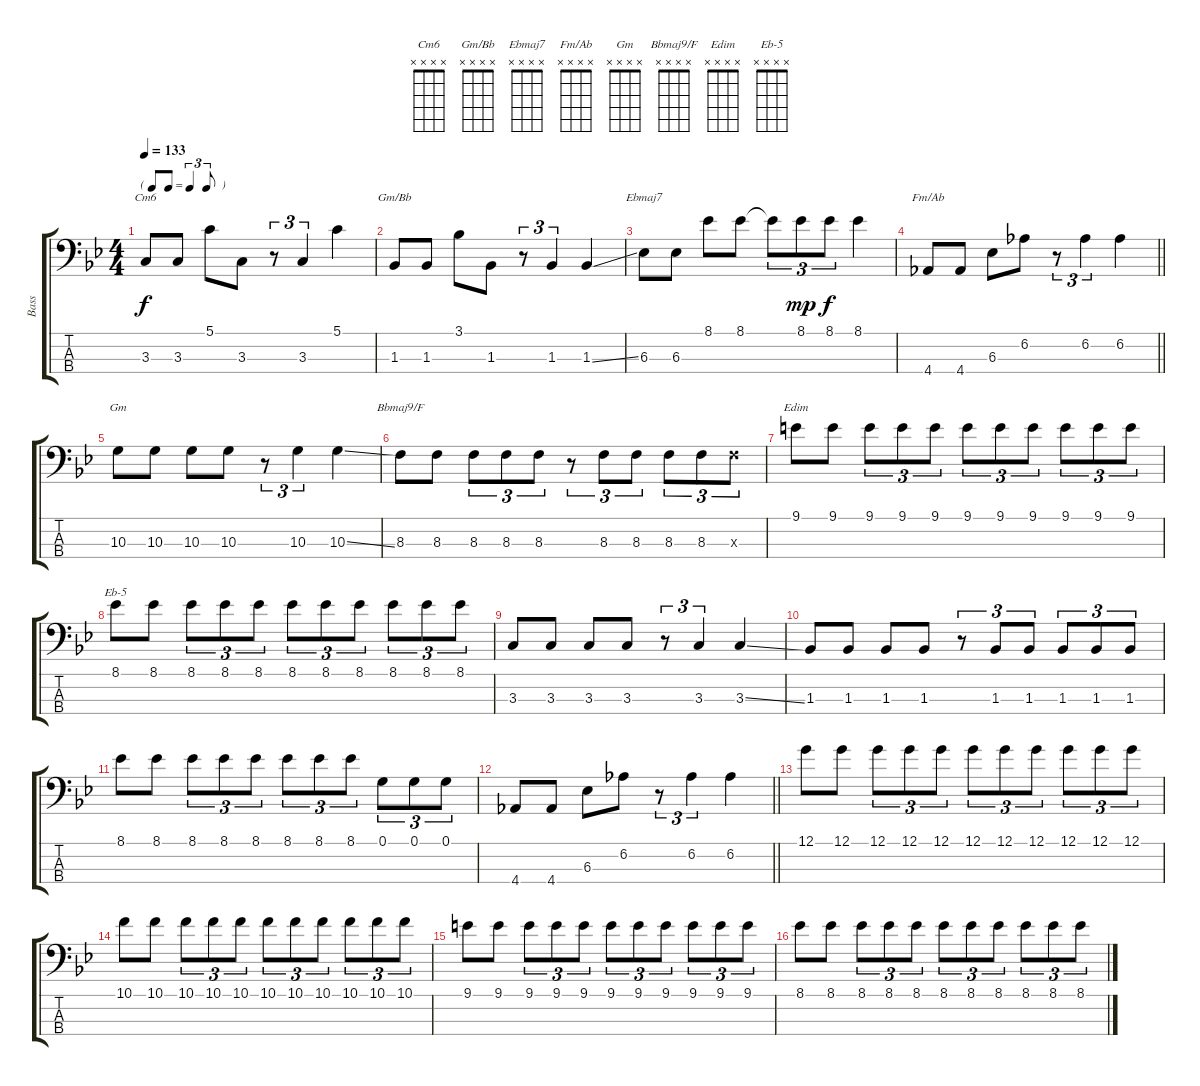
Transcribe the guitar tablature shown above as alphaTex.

\track ("Bass" "Bass") {instrument electricbassfinger}
\staff {score tabs}
\tuning (G2 D2 A1 E1) {hide}
\chord ("Cm6" x x x x)
\chord ("Gm/Bb" x x x x)
\chord ("Ebmaj7" x x x x)
\chord ("Fm/Ab" x x x x)
\chord ("Gm" x x x x)
\chord ("Bbmaj9/F" x x x x)
\chord ("Edim" x x x x)
\chord ("Eb-5" x x x x)
\ts (4 4)
\tf triplet8th
\tempo 133
\clef f4
\ks gminor
3.3.8{ch "Cm6" dy f} 3.3.8 5.1.8 3.3.8 r.8{tu (3 2)} 3.3.4{tu (3 2)} 5.1.4 |
1.3.8{ch "Gm/Bb"} 1.3.8 3.1.8 1.3.8 r.8{tu (3 2)} 1.3.4{tu (3 2)} 1.3{ss}.4 |
6.3.8{ch "Ebmaj7"} 6.3.8 8.1.8 8.1.8 8.1{t}.8{tu (3 2)} 8.1.8{tu (3 2) dy mp} 8.1.8{tu (3 2) dy f} 8.1.4 |
\barLineRight lightlight
4.4.8{ch "Fm/Ab"} 4.4.8 6.3.8 6.2.8 r.8{tu (3 2)} 6.2.4{tu (3 2)} 6.2.4 |
10.3.8{ch "Gm"} 10.3.8 10.3.8 10.3.8 r.8{tu (3 2)} 10.3.4{tu (3 2)} 10.3{ss}.4 |
8.3.8{ch "Bbmaj9/F"} 8.3.8 8.3.8{tu (3 2)} 8.3.8{tu (3 2)} 8.3.8{tu (3 2)} r.8{tu (3 2)} 8.3.8{tu (3 2)} 8.3.8{tu (3 2)} 8.3.8{tu (3 2)} 8.3.8{tu (3 2)} 8.3{x}.8{tu (3 2)} |
9.1.8{ch "Edim"} 9.1.8 9.1.8{tu (3 2)} 9.1.8{tu (3 2)} 9.1.8{tu (3 2)} 9.1.8{tu (3 2)} 9.1.8{tu (3 2)} 9.1.8{tu (3 2)} 9.1.8{tu (3 2)} 9.1.8{tu (3 2)} 9.1.8{tu (3 2)} |
8.1.8{ch "Eb-5"} 8.1.8 8.1.8{tu (3 2)} 8.1.8{tu (3 2)} 8.1.8{tu (3 2)} 8.1.8{tu (3 2)} 8.1.8{tu (3 2)} 8.1.8{tu (3 2)} 8.1.8{tu (3 2)} 8.1.8{tu (3 2)} 8.1.8{tu (3 2)} |
3.3.8 3.3.8 3.3.8 3.3.8 r.8{tu (3 2)} 3.3.4{tu (3 2)} 3.3{ss}.4 |
1.3.8 1.3.8 1.3.8 1.3.8 r.8{tu (3 2)} 1.3.8{tu (3 2)} 1.3.8{tu (3 2)} 1.3.8{tu (3 2)} 1.3.8{tu (3 2)} 1.3.8{tu (3 2)} |
8.1.8 8.1.8 8.1.8{tu (3 2)} 8.1.8{tu (3 2)} 8.1.8{tu (3 2)} 8.1.8{tu (3 2)} 8.1.8{tu (3 2)} 8.1.8{tu (3 2)} 0.1.8{tu (3 2)} 0.1.8{tu (3 2)} 0.1.8{tu (3 2)} |
\barLineRight lightlight
4.4.8 4.4.8 6.3.8 6.2.8 r.8{tu (3 2)} 6.2.4{tu (3 2)} 6.2.4 |
12.1.8 12.1.8 12.1.8{tu (3 2)} 12.1.8{tu (3 2)} 12.1.8{tu (3 2)} 12.1.8{tu (3 2)} 12.1.8{tu (3 2)} 12.1.8{tu (3 2)} 12.1.8{tu (3 2)} 12.1.8{tu (3 2)} 12.1.8{tu (3 2)} |
10.1.8 10.1.8 10.1.8{tu (3 2)} 10.1.8{tu (3 2)} 10.1.8{tu (3 2)} 10.1.8{tu (3 2)} 10.1.8{tu (3 2)} 10.1.8{tu (3 2)} 10.1.8{tu (3 2)} 10.1.8{tu (3 2)} 10.1.8{tu (3 2)} |
9.1.8 9.1.8 9.1.8{tu (3 2)} 9.1.8{tu (3 2)} 9.1.8{tu (3 2)} 9.1.8{tu (3 2)} 9.1.8{tu (3 2)} 9.1.8{tu (3 2)} 9.1.8{tu (3 2)} 9.1.8{tu (3 2)} 9.1.8{tu (3 2)} |
8.1.8 8.1.8 8.1.8{tu (3 2)} 8.1.8{tu (3 2)} 8.1.8{tu (3 2)} 8.1.8{tu (3 2)} 8.1.8{tu (3 2)} 8.1.8{tu (3 2)} 8.1.8{tu (3 2)} 8.1.8{tu (3 2)} 8.1.8{tu (3 2)}
